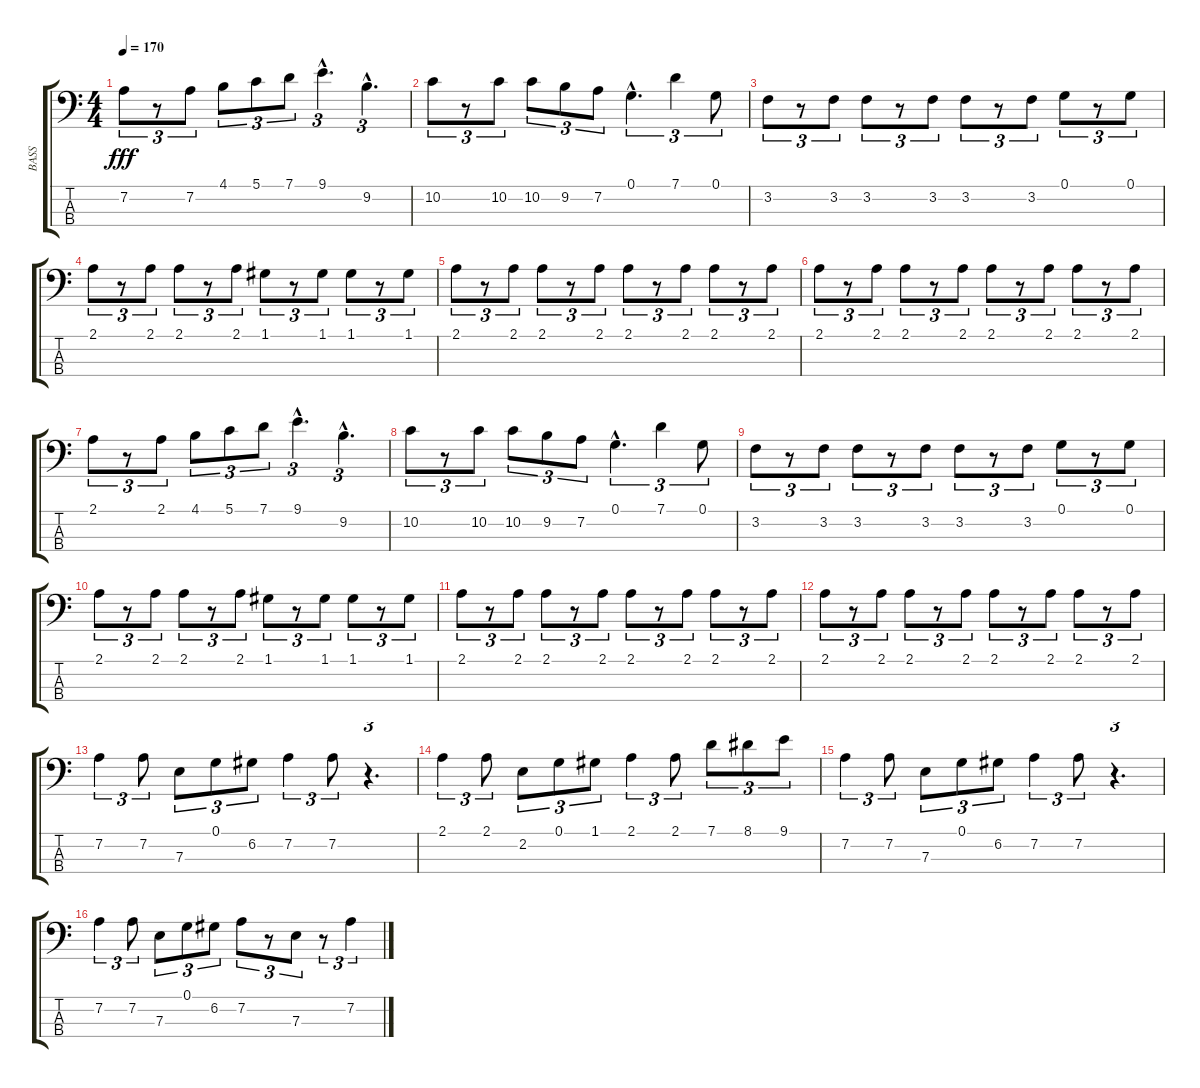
\track ("BASS " "BASS ") {instrument electricbassfinger}
\staff {score tabs}
\tuning (G2 D2 A1 E1) {hide}
\ts (4 4)
\tempo 170
\clef f4
\ks c
7.2.8{tu (3 2) dy fff} r.8{tu (3 2)} 7.2.8{tu (3 2)} 4.1.8{tu (3 2)} 5.1.8{tu (3 2)} 7.1.8{tu (3 2)} 9.1{hac}.4{d tu (3 2)} 9.2{hac}.4{d tu (3 2)} |
10.2.8{tu (3 2)} r.8{tu (3 2)} 10.2.8{tu (3 2)} 10.2.8{tu (3 2)} 9.2.8{tu (3 2)} 7.2.8{tu (3 2)} 0.1{hac}.4{d tu (3 2)} 7.1.4{tu (3 2)} 0.1.8{tu (3 2)} |
3.2.8{tu (3 2)} r.8{tu (3 2)} 3.2.8{tu (3 2)} 3.2.8{tu (3 2)} r.8{tu (3 2)} 3.2.8{tu (3 2)} 3.2.8{tu (3 2)} r.8{tu (3 2)} 3.2.8{tu (3 2)} 0.1.8{tu (3 2)} r.8{tu (3 2)} 0.1.8{tu (3 2)} |
2.1.8{tu (3 2)} r.8{tu (3 2)} 2.1.8{tu (3 2)} 2.1.8{tu (3 2)} r.8{tu (3 2)} 2.1.8{tu (3 2)} 1.1.8{tu (3 2)} r.8{tu (3 2)} 1.1.8{tu (3 2)} 1.1.8{tu (3 2)} r.8{tu (3 2)} 1.1.8{tu (3 2)} |
2.1.8{tu (3 2)} r.8{tu (3 2)} 2.1.8{tu (3 2)} 2.1.8{tu (3 2)} r.8{tu (3 2)} 2.1.8{tu (3 2)} 2.1.8{tu (3 2)} r.8{tu (3 2)} 2.1.8{tu (3 2)} 2.1.8{tu (3 2)} r.8{tu (3 2)} 2.1.8{tu (3 2)} |
2.1.8{tu (3 2)} r.8{tu (3 2)} 2.1.8{tu (3 2)} 2.1.8{tu (3 2)} r.8{tu (3 2)} 2.1.8{tu (3 2)} 2.1.8{tu (3 2)} r.8{tu (3 2)} 2.1.8{tu (3 2)} 2.1.8{tu (3 2)} r.8{tu (3 2)} 2.1.8{tu (3 2)} |
2.1.8{tu (3 2)} r.8{tu (3 2)} 2.1.8{tu (3 2)} 4.1.8{tu (3 2)} 5.1.8{tu (3 2)} 7.1.8{tu (3 2)} 9.1{hac}.4{d tu (3 2)} 9.2{hac}.4{d tu (3 2)} |
10.2.8{tu (3 2)} r.8{tu (3 2)} 10.2.8{tu (3 2)} 10.2.8{tu (3 2)} 9.2.8{tu (3 2)} 7.2.8{tu (3 2)} 0.1{hac}.4{d tu (3 2)} 7.1.4{tu (3 2)} 0.1.8{tu (3 2)} |
3.2.8{tu (3 2)} r.8{tu (3 2)} 3.2.8{tu (3 2)} 3.2.8{tu (3 2)} r.8{tu (3 2)} 3.2.8{tu (3 2)} 3.2.8{tu (3 2)} r.8{tu (3 2)} 3.2.8{tu (3 2)} 0.1.8{tu (3 2)} r.8{tu (3 2)} 0.1.8{tu (3 2)} |
2.1.8{tu (3 2)} r.8{tu (3 2)} 2.1.8{tu (3 2)} 2.1.8{tu (3 2)} r.8{tu (3 2)} 2.1.8{tu (3 2)} 1.1.8{tu (3 2)} r.8{tu (3 2)} 1.1.8{tu (3 2)} 1.1.8{tu (3 2)} r.8{tu (3 2)} 1.1.8{tu (3 2)} |
2.1.8{tu (3 2)} r.8{tu (3 2)} 2.1.8{tu (3 2)} 2.1.8{tu (3 2)} r.8{tu (3 2)} 2.1.8{tu (3 2)} 2.1.8{tu (3 2)} r.8{tu (3 2)} 2.1.8{tu (3 2)} 2.1.8{tu (3 2)} r.8{tu (3 2)} 2.1.8{tu (3 2)} |
2.1.8{tu (3 2)} r.8{tu (3 2)} 2.1.8{tu (3 2)} 2.1.8{tu (3 2)} r.8{tu (3 2)} 2.1.8{tu (3 2)} 2.1.8{tu (3 2)} r.8{tu (3 2)} 2.1.8{tu (3 2)} 2.1.8{tu (3 2)} r.8{tu (3 2)} 2.1.8{tu (3 2)} |
7.2.4{tu (3 2)} 7.2.8{tu (3 2)} 7.3.8{tu (3 2)} 0.1.8{tu (3 2)} 6.2.8{tu (3 2)} 7.2.4{tu (3 2)} 7.2.8{tu (3 2)} r.4{d tu (3 2)} |
2.1.4{tu (3 2)} 2.1.8{tu (3 2)} 2.2.8{tu (3 2)} 0.1.8{tu (3 2)} 1.1.8{tu (3 2)} 2.1.4{tu (3 2)} 2.1.8{tu (3 2)} 7.1.8{tu (3 2)} 8.1.8{tu (3 2)} 9.1.8{tu (3 2)} |
7.2.4{tu (3 2)} 7.2.8{tu (3 2)} 7.3.8{tu (3 2)} 0.1.8{tu (3 2)} 6.2.8{tu (3 2)} 7.2.4{tu (3 2)} 7.2.8{tu (3 2)} r.4{d tu (3 2)} |
7.2.4{tu (3 2)} 7.2.8{tu (3 2)} 7.3.8{tu (3 2)} 0.1.8{tu (3 2)} 6.2.8{tu (3 2)} 7.2.8{tu (3 2)} r.8{tu (3 2)} 7.3.8{tu (3 2)} r.8{tu (3 2)} 7.2.4{tu (3 2)}
